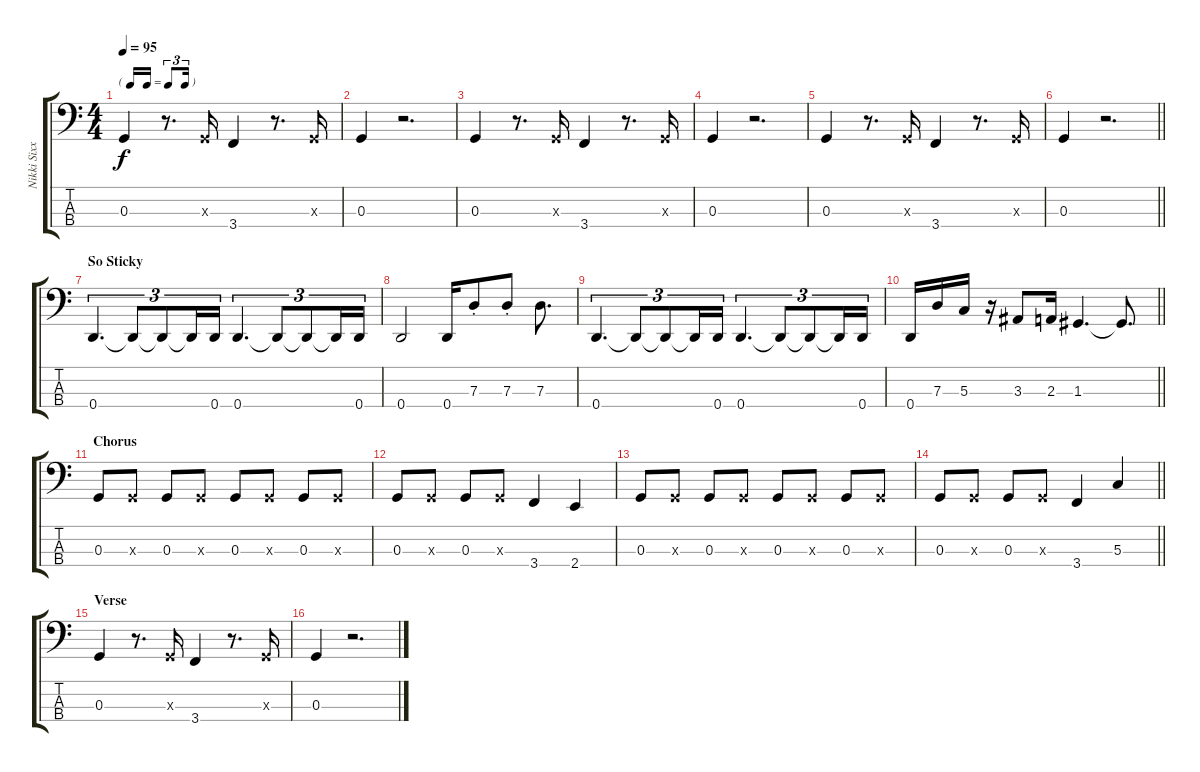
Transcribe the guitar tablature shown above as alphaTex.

\track ("Nikki Sixx" "Nikki Sixx") {instrument electricbasspick}
\staff {score tabs}
\tuning (F2 C2 G1 D1) {hide}
\ts (4 4)
\tf triplet16th
\tempo 95
\clef f4
\ks c
0.3.4{dy f} r.8{d} 0.3{x}.16 3.4.4 r.8{d} 0.3{x}.16 |
0.3.4 r.2{d} |
0.3.4 r.8{d} 0.3{x}.16 3.4.4 r.8{d} 0.3{x}.16 |
0.3.4 r.2{d} |
0.3.4 r.8{d} 0.3{x}.16 3.4.4 r.8{d} 0.3{x}.16 |
\barLineRight lightlight
0.3.4 r.2{d} |
\section ("" "So Sticky")
0.4.4{d tu (3 2)} 0.4{t}.8{tu (3 2)} 0.4{t}.8{tu (3 2)} 0.4{t}.16{tu (3 2)} 0.4.16{tu (3 2)} 0.4.4{d tu (3 2)} 0.4{t}.8{tu (3 2)} 0.4{t}.8{tu (3 2)} 0.4{t}.16{tu (3 2)} 0.4.16{tu (3 2)} |
0.4.2 0.4.16 7.3{st}.8 7.3{st}.8 7.3.8{d} |
0.4.4{d tu (3 2)} 0.4{t}.8{tu (3 2)} 0.4{t}.8{tu (3 2)} 0.4{t}.16{tu (3 2)} 0.4.16{tu (3 2)} 0.4.4{d tu (3 2)} 0.4{t}.8{tu (3 2)} 0.4{t}.8{tu (3 2)} 0.4{t}.16{tu (3 2)} 0.4.16{tu (3 2)} |
\barLineRight lightlight
0.4.16 7.3.16 5.3.16 r.16 3.3.8 2.3.16 1.3.4{d} 1.3{t}.8{d} |
\section ("" "Chorus")
0.3.8 0.3{x}.8 0.3.8 0.3{x}.8 0.3.8 0.3{x}.8 0.3.8 0.3{x}.8 |
0.3.8 0.3{x}.8 0.3.8 0.3{x}.8 3.4.4 2.4.4 |
0.3.8 0.3{x}.8 0.3.8 0.3{x}.8 0.3.8 0.3{x}.8 0.3.8 0.3{x}.8 |
\barLineRight lightlight
0.3.8 0.3{x}.8 0.3.8 0.3{x}.8 3.4.4 5.3.4 |
\section ("" "Verse")
0.3.4 r.8{d} 0.3{x}.16 3.4.4 r.8{d} 0.3{x}.16 |
0.3.4 r.2{d}
